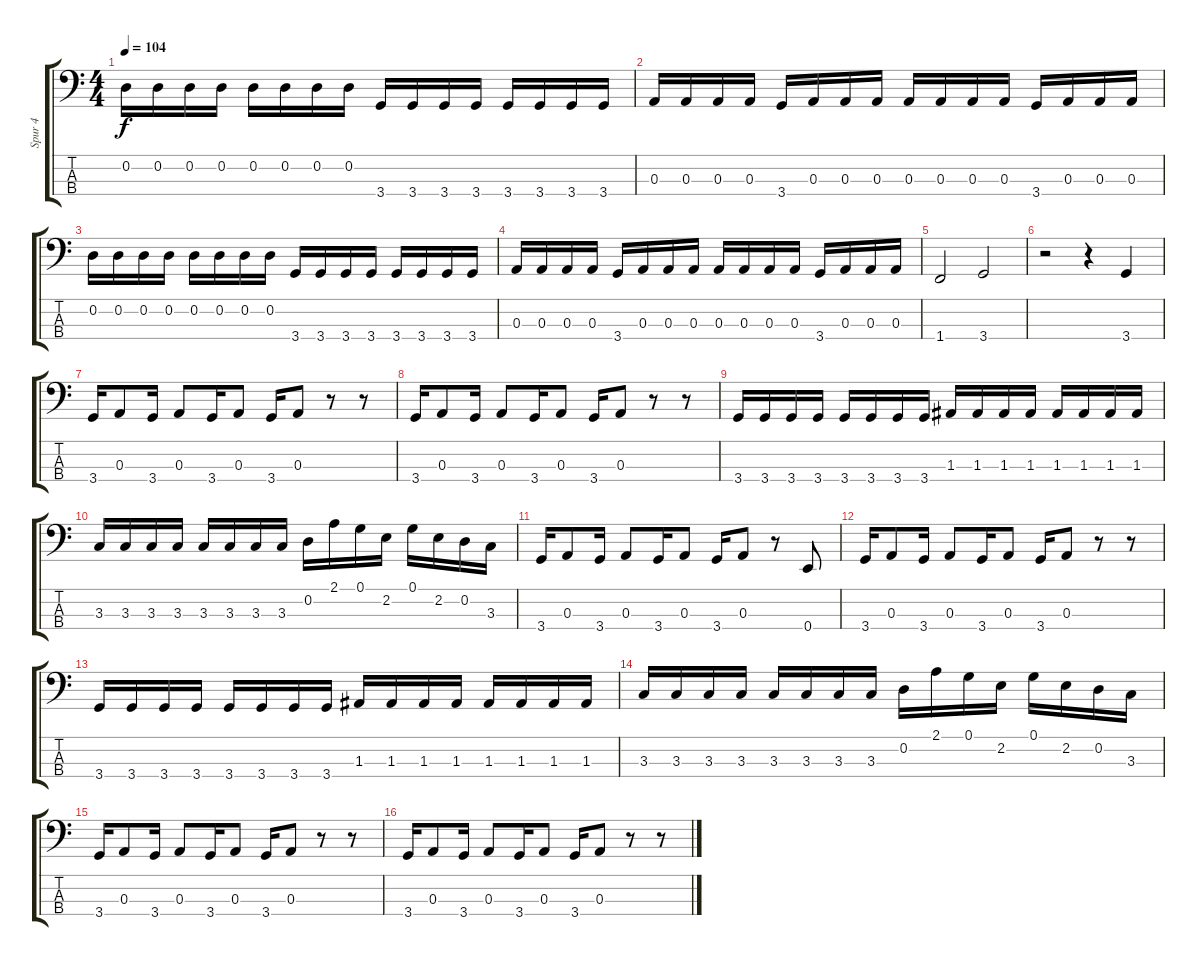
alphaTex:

\track ("Spur 4" "Spur 4") {instrument electricbassfinger}
\staff {score tabs}
\tuning (G2 D2 A1 E1) {hide}
\ts (4 4)
\tempo 104
\clef f4
\ks c
0.2.16{dy f} 0.2.16 0.2.16 0.2.16 0.2.16 0.2.16 0.2.16 0.2.16 3.4.16 3.4.16 3.4.16 3.4.16 3.4.16 3.4.16 3.4.16 3.4.16 |
0.3.16 0.3.16 0.3.16 0.3.16 3.4.16 0.3.16 0.3.16 0.3.16 0.3.16 0.3.16 0.3.16 0.3.16 3.4.16 0.3.16 0.3.16 0.3.16 |
0.2.16 0.2.16 0.2.16 0.2.16 0.2.16 0.2.16 0.2.16 0.2.16 3.4.16 3.4.16 3.4.16 3.4.16 3.4.16 3.4.16 3.4.16 3.4.16 |
0.3.16 0.3.16 0.3.16 0.3.16 3.4.16 0.3.16 0.3.16 0.3.16 0.3.16 0.3.16 0.3.16 0.3.16 3.4.16 0.3.16 0.3.16 0.3.16 |
1.4.2 3.4.2 |
r.2 r.4 3.4.4 |
3.4.16 0.3.8 3.4.16 0.3.8 3.4.16 0.3.8 3.4.16 0.3.8 r.8 r.8 |
3.4.16 0.3.8 3.4.16 0.3.8 3.4.16 0.3.8 3.4.16 0.3.8 r.8 r.8 |
3.4.16 3.4.16 3.4.16 3.4.16 3.4.16 3.4.16 3.4.16 3.4.16 1.3.16 1.3.16 1.3.16 1.3.16 1.3.16 1.3.16 1.3.16 1.3.16 |
3.3.16 3.3.16 3.3.16 3.3.16 3.3.16 3.3.16 3.3.16 3.3.16 0.2.16 2.1.16 0.1.16 2.2.16 0.1.16 2.2.16 0.2.16 3.3.16 |
3.4.16 0.3.8 3.4.16 0.3.8 3.4.16 0.3.8 3.4.16 0.3.8 r.8 0.4.8 |
3.4.16 0.3.8 3.4.16 0.3.8 3.4.16 0.3.8 3.4.16 0.3.8 r.8 r.8 |
3.4.16 3.4.16 3.4.16 3.4.16 3.4.16 3.4.16 3.4.16 3.4.16 1.3.16 1.3.16 1.3.16 1.3.16 1.3.16 1.3.16 1.3.16 1.3.16 |
3.3.16 3.3.16 3.3.16 3.3.16 3.3.16 3.3.16 3.3.16 3.3.16 0.2.16 2.1.16 0.1.16 2.2.16 0.1.16 2.2.16 0.2.16 3.3.16 |
3.4.16 0.3.8 3.4.16 0.3.8 3.4.16 0.3.8 3.4.16 0.3.8 r.8 r.8 |
3.4.16 0.3.8 3.4.16 0.3.8 3.4.16 0.3.8 3.4.16 0.3.8 r.8 r.8
